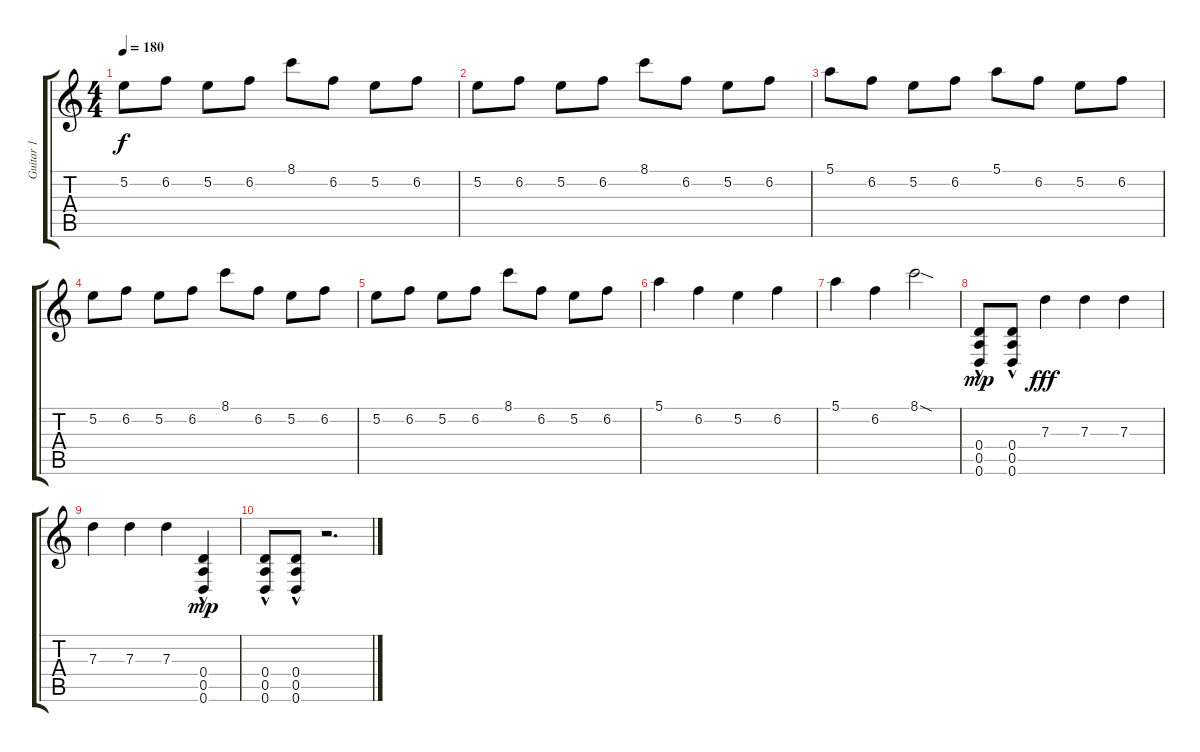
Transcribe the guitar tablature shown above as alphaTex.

\track ("Guitar 1" "Guitar 1") {instrument distortionguitar}
\staff {score tabs}
\tuning (E4 B3 G3 D3 A2 D2) {hide}
\ts (4 4)
\tempo 180
\clef g2
\ks c
5.2.8{dy f} 6.2.8 5.2.8 6.2.8 8.1.8 6.2.8 5.2.8 6.2.8 |
5.2.8 6.2.8 5.2.8 6.2.8 8.1.8 6.2.8 5.2.8 6.2.8 |
5.1.8 6.2.8 5.2.8 6.2.8 5.1.8 6.2.8 5.2.8 6.2.8 |
5.2.8 6.2.8 5.2.8 6.2.8 8.1.8 6.2.8 5.2.8 6.2.8 |
5.2.8 6.2.8 5.2.8 6.2.8 8.1.8 6.2.8 5.2.8 6.2.8 |
5.1.4 6.2.4 5.2.4 6.2.4 |
5.1.4 6.2.4 8.1{sod}.2 |
(0.4 0.5 0.6{hac}).8{dy mp} (0.4 0.5 0.6{hac}).8 7.3.4{dy fff} 7.3.4 7.3.4 |
7.3.4 7.3.4 7.3.4 (0.4 0.5 0.6{hac}).4{dy mp} |
(0.4 0.5 0.6{hac}).8 (0.4 0.5 0.6{hac}).8 r.2{d}
